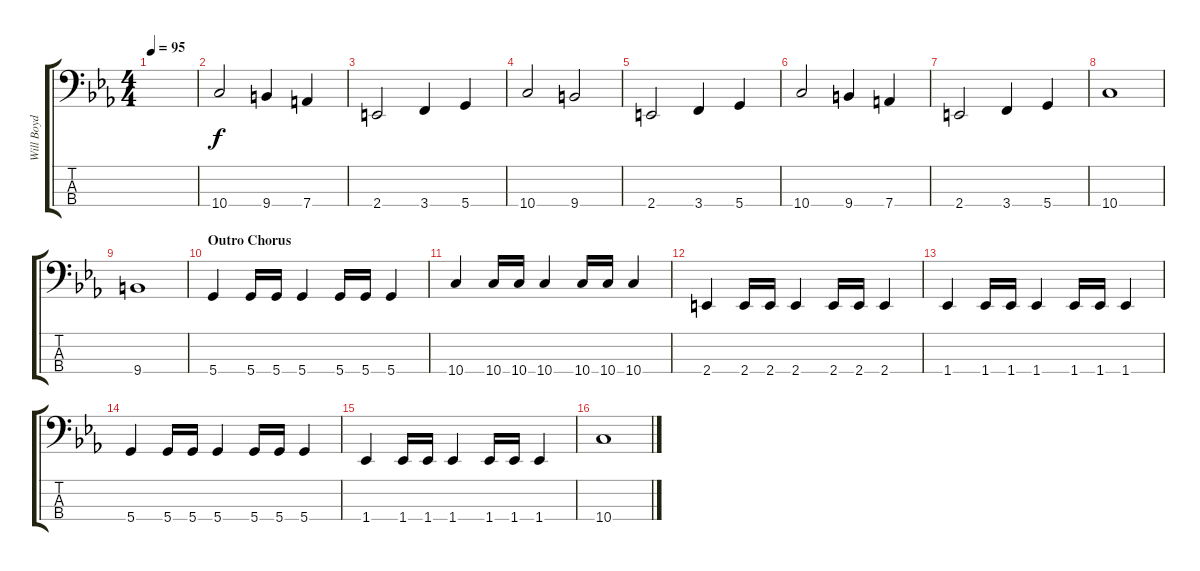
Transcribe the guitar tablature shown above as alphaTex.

\track ("Will Boyd" "Will Boyd") {instrument electricbasspick}
\staff {score tabs}
\tuning (G2 D2 A1 D1) {hide}
\ts (4 4)
\tempo 95
\clef f4
\ks eb
|
10.4.2 9.4.4 7.4.4 |
2.4.2 3.4.4 5.4.4 |
10.4.2 9.4.2 |
2.4.2 3.4.4 5.4.4 |
10.4.2 9.4.4 7.4.4 |
2.4.2 3.4.4 5.4.4 |
10.4.1 |
9.4.1 |
\section ("" "Outro Chorus")
5.4.4 5.4.16 5.4.16 5.4.4 5.4.16 5.4.16 5.4.4 |
10.4.4 10.4.16 10.4.16 10.4.4 10.4.16 10.4.16 10.4.4 |
2.4.4 2.4.16 2.4.16 2.4.4 2.4.16 2.4.16 2.4.4 |
1.4.4 1.4.16 1.4.16 1.4.4 1.4.16 1.4.16 1.4.4 |
5.4.4 5.4.16 5.4.16 5.4.4 5.4.16 5.4.16 5.4.4 |
1.4.4 1.4.16 1.4.16 1.4.4 1.4.16 1.4.16 1.4.4 |
10.4.1
